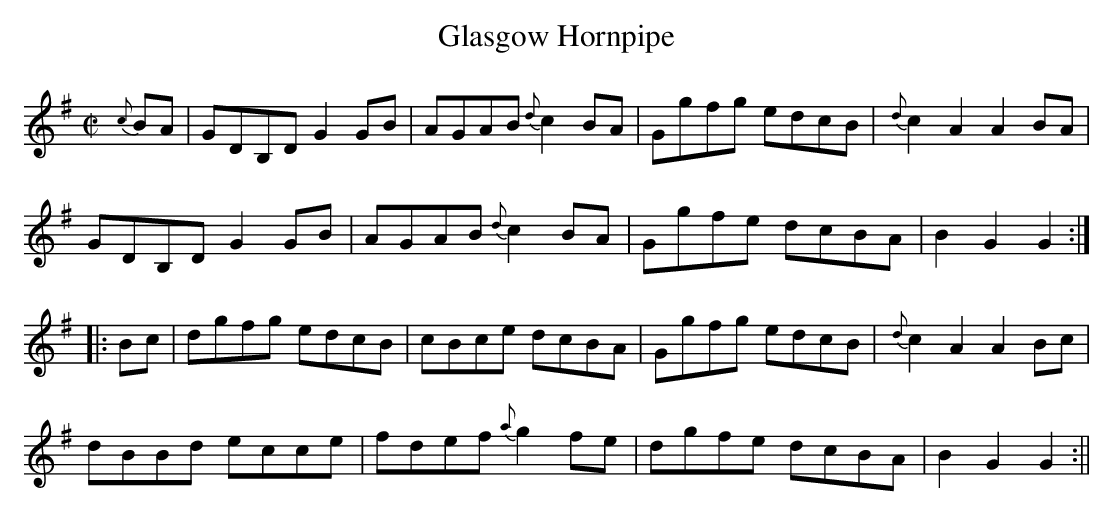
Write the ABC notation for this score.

X:1
T:Glasgow Hornpipe
M:C|
L:1/8
K:G
{c}BA|GDB,D G2 GB|AGAB {d}c2 BA|Ggfg edcB|{d}c2A2 A2BA|
GDB,D G2 GB|AGAB {d}c2 BA|Ggfe dcBA|B2G2G2:|
|:Bc|dgfg edcB|cBce dcBA|Ggfg edcB|{d}c2A2 A2Bc|
dBBd ecce|fdef {a}g2 fe|dgfe dcBA|B2G2G2:||
